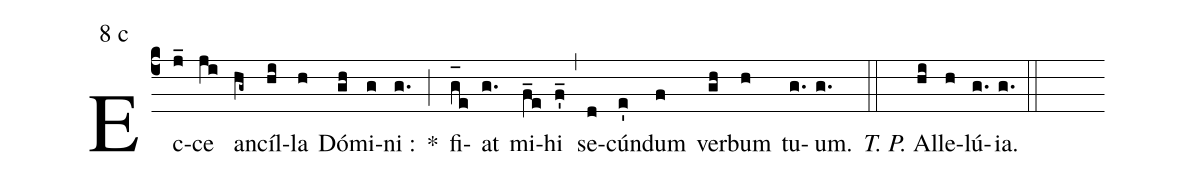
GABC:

mode:8 c;
%%
(c4) Ec(j_)ce(ji) an(hg~)cíl(hi)la(h) Dó(gh)mi(g)ni :(g.) *(;) fi(g_[oh:h]e)at(g.) mi(f_e)hi(f'_) (,) se(d)cún(e')dum(f) ver(gh)bum(h) tu(g.)um.(g.) (::) <i>T. P.</i> Al(hi)le(h)lú(g.){ia}.(g.) (::)
